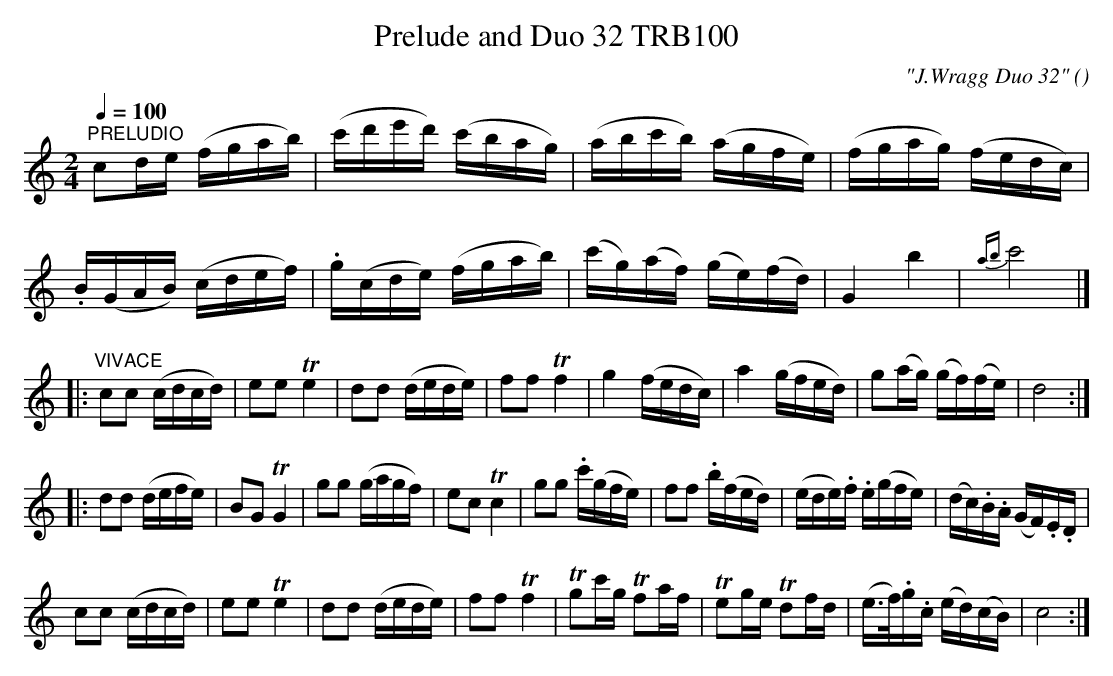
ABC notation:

X:1
T:Prelude and Duo 32 TRB100
C:"J.Wragg Duo 32"
Q:1/4=100
L:1/16
M:2/4
O:
K:C
"^PRELUDIO"c2de (fgab) | (c'd'e'd') (c'bag) | (abc'b) (agfe) | (fgag) (fedc) |
.B(GAB) (cdef) | .g(cde) (fgab) | (c'g)(af) (ge)(fd) | G4 b4 | {ab}c'8 |]
|:"^VIVACE"c2c2 (cdcd) | e2e2 Te4 | d2d2 (dede) | f2f2 Tf4 | g4 (fedc) | a4 (gfed) | g2(ag) (gf)(fe) | d8 :|
|:d2d2 (defe) | B2G2 TG4 | g2g2 (gagf) | e2c2 Tc4 | g2g2 .c'(gfe) | f2f2 .b(fed) | (ede).f .e(gfe) | (dc).B.A (GF).E.D |
c2c2 (cdcd) | e2e2 Te4 | d2d2 (dede) | f2f2 Tf4 | Tg2c'g Tf2af | Te2ge Td2fd | (e>f).g.c (ed)(cB) | c8 :|
